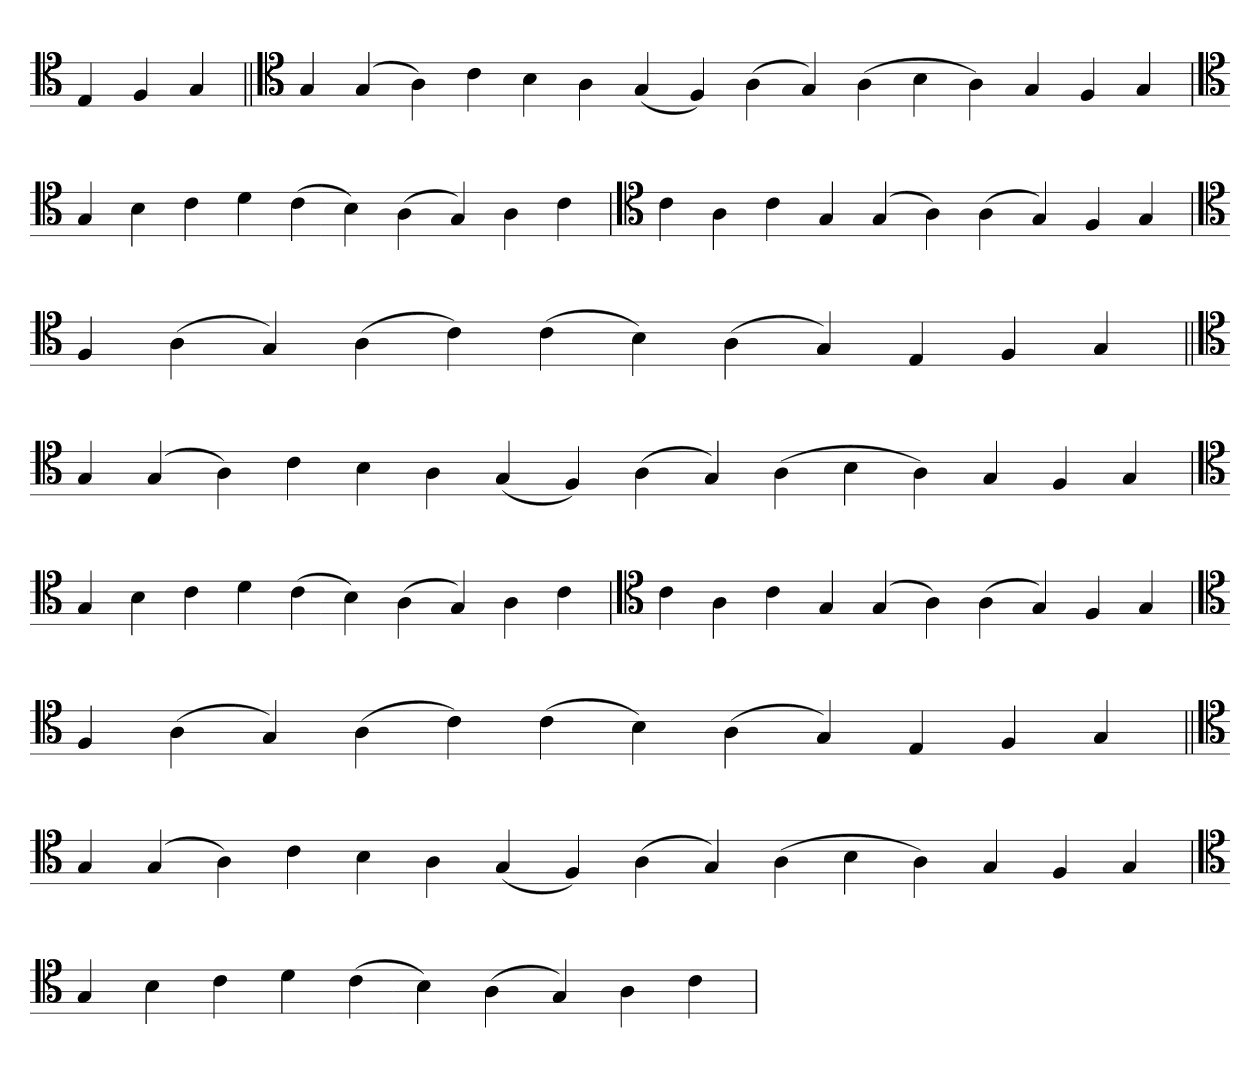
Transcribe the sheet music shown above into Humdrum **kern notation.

**kern
*part1
*staff1
*clefC4
=
4E
4F
4G
=||
*clefC4
4G
(4G
4A)
4c
4B
4A
(4G
4F)
(4A
4G)
(4A
4B
4A)
4G
4F
4G
='
*clefC4
4G
4B
4c
4d
(4c
4B)
(4A
4G)
4A
4c
=
*clefC4
4c
4A
4c
4G
(4G
4A)
(4A
4G)
4F
4G
='
*clefC4
4F
(4A
4G)
(4A
4c)
(4c
4B)
(4A
4G)
4E
4F
4G
=||
*clefC4
4G
(4G
4A)
4c
4B
4A
(4G
4F)
(4A
4G)
(4A
4B
4A)
4G
4F
4G
='
*clefC4
4G
4B
4c
4d
(4c
4B)
(4A
4G)
4A
4c
=
*clefC4
4c
4A
4c
4G
(4G
4A)
(4A
4G)
4F
4G
='
*clefC4
4F
(4A
4G)
(4A
4c)
(4c
4B)
(4A
4G)
4E
4F
4G
=||
*clefC4
4G
(4G
4A)
4c
4B
4A
(4G
4F)
(4A
4G)
(4A
4B
4A)
4G
4F
4G
='
*clefC4
4G
4B
4c
4d
(4c
4B)
(4A
4G)
4A
4c
=
*-
